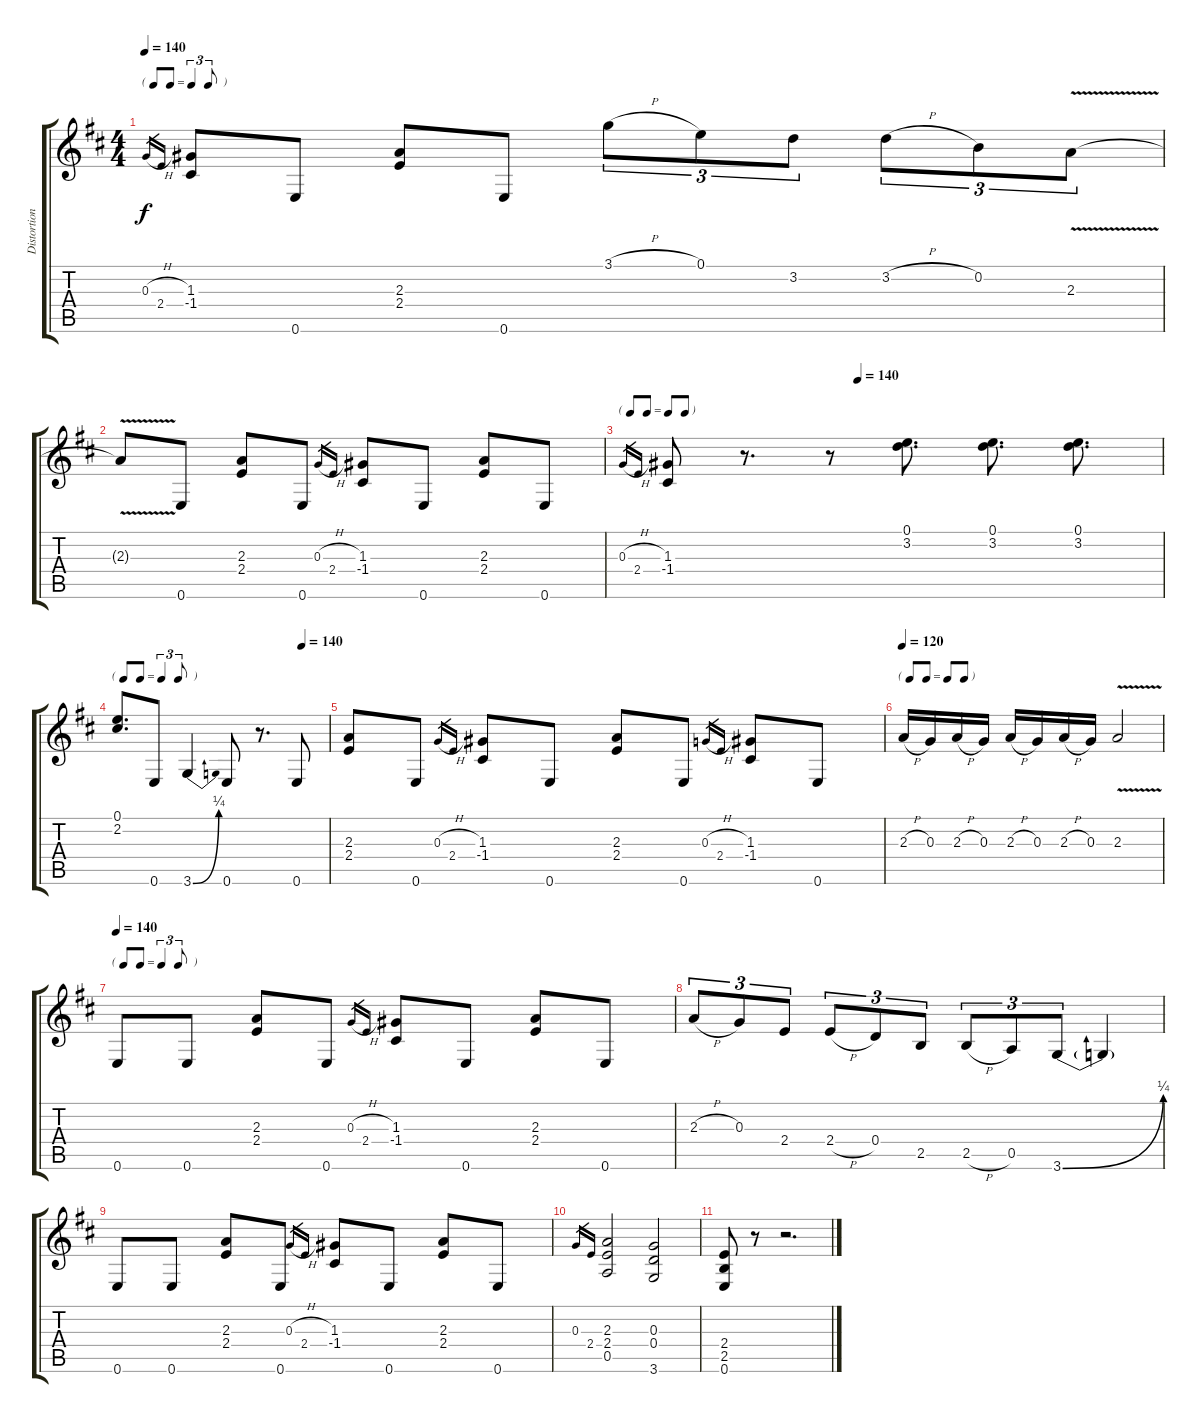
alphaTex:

\track ("Distortion" "Distortion") {instrument distortionguitar}
\staff {score tabs}
\tuning (E4 B3 G3 D3 A2 E2) {hide}
\ts (4 4)
\tf triplet8th
\tempo 140
\clef g2
\ks d
0.3{h}.16{gr dy f} 2.4.16{gr} (1.3 -1.4).8 0.6.8 (2.3 2.4).8 0.6.8 3.1{h}.8{tu (3 2)} 0.1.8{tu (3 2)} 3.2.8{tu (3 2)} 3.2{h}.8{tu (3 2)} 0.2.8{tu (3 2)} 2.3{v}.8{tu (3 2)} |
2.3{v t}.8 0.6.8 (2.3 2.4).8 0.6.8 0.3{h}.16{gr} 2.4.16{gr} (1.3 -1.4).8 0.6.8 (2.3 2.4).8 0.6.8 |
\tf none
\tempo (140 0.4375)
0.3{h}.16{gr} 2.4.16{gr} (1.3 -1.4).8 r.8{d} r.8 (0.1 3.2).8{d} (0.1 3.2).8{d} (0.1 3.2).8{d} |
\tf triplet8th
\tempo (140 0.875)
(0.1 2.2).8{d} 0.6.8 3.6{be (bend 0 0 60 1)}.4 0.6.8 r.8{d} 0.6.8 |
(2.3 2.4).8 0.6.8 0.3{h}.16{gr} 2.4.16{gr} (1.3 -1.4).8 0.6.8 (2.3 2.4).8 0.6.8 0.3{h}.16{gr} 2.4.16{gr} (1.3 -1.4).8 0.6.8 |
\tf none
\tempo 120
2.3{h}.16 0.3.16 2.3{h}.16 0.3.16 2.3{h}.16 0.3.16 2.3{h}.16 0.3.16 2.3{v}.2 |
\tf triplet8th
\tempo 140
0.6.8 0.6.8 (2.3 2.4).8 0.6.8 0.3{h}.16{gr} 2.4.16{gr} (1.3 -1.4).8 0.6.8 (2.3 2.4).8 0.6.8 |
2.3{h}.8{tu (3 2)} 0.3.8{tu (3 2)} 2.4.8{tu (3 2)} 2.4{h}.8{tu (3 2)} 0.4.8{tu (3 2)} 2.5.8{tu (3 2)} 2.5{h}.8{tu (3 2)} 0.5.8{tu (3 2)} 3.6{be (bend 0 0 60 1)}.8{tu (3 2)} 3.6{t}.4 |
0.6.8 0.6.8 (2.3 2.4).8 0.6.8 0.3{h}.16{gr} 2.4.16{gr} (1.3 -1.4).8 0.6.8 (2.3 2.4).8 0.6.8 |
0.3.16{gr} 2.4.16{gr} (2.3 2.4 0.5).2 (0.3 0.4 3.6).2 |
(2.4 2.5 0.6).8 r.8 r.2{d}
